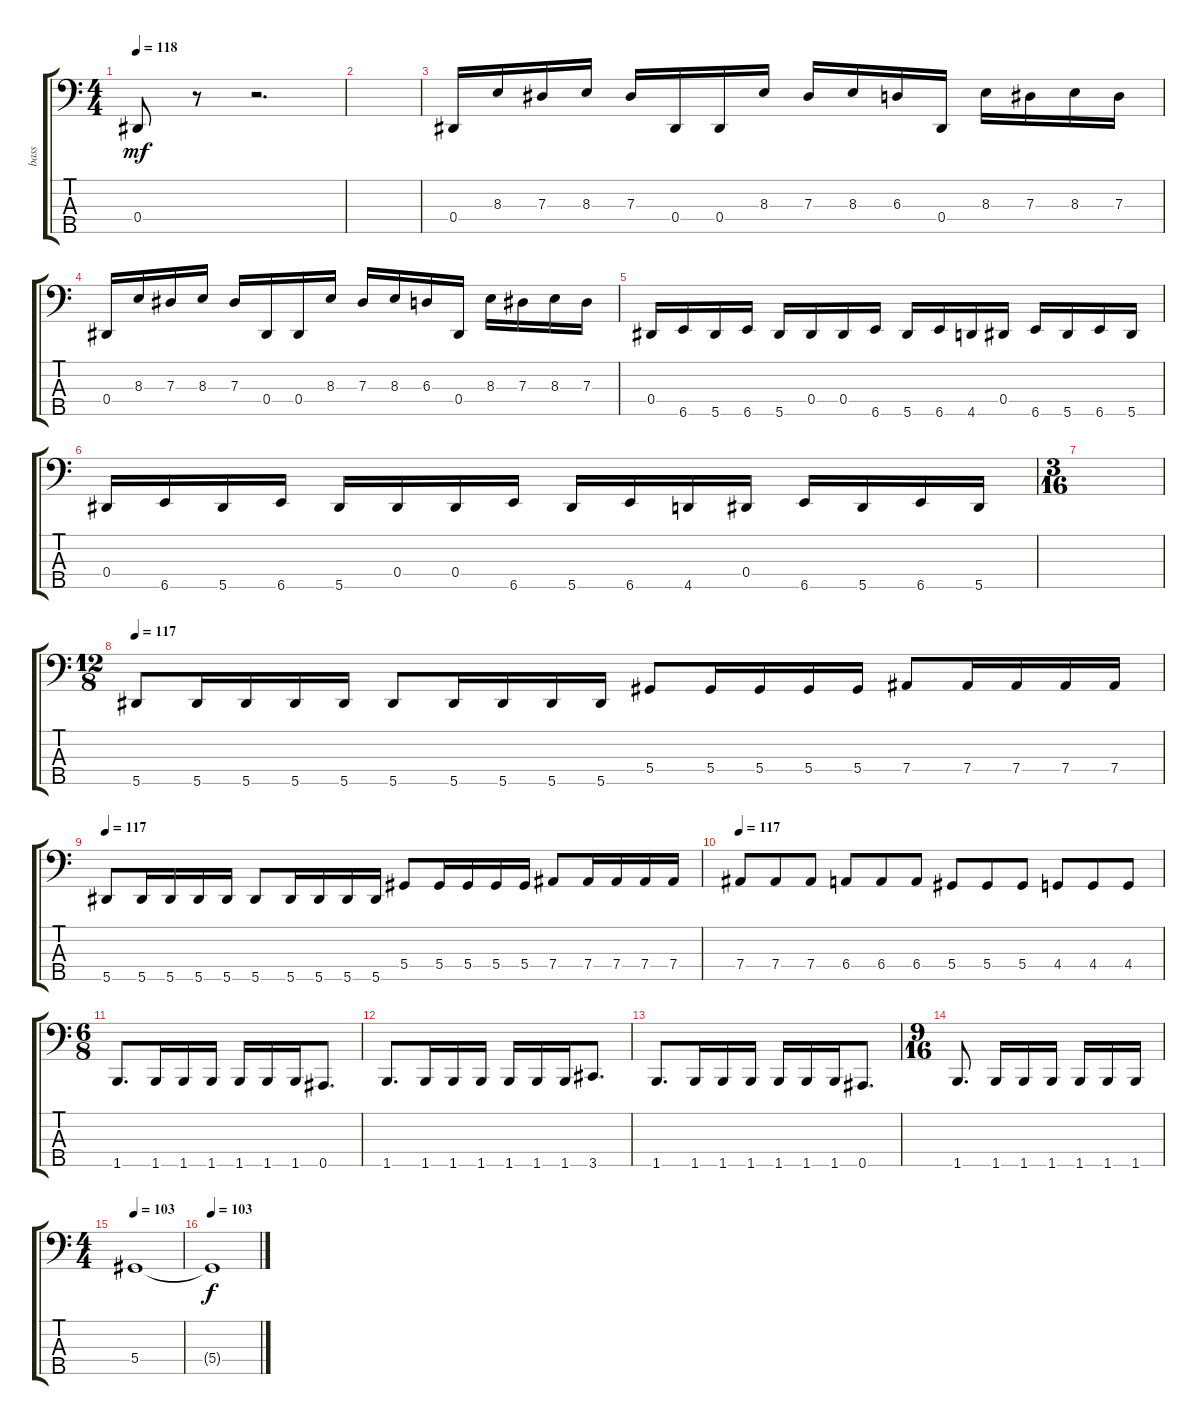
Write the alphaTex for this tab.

\track ("bass" "bass") {instrument electricbasspick}
\staff {score tabs}
\tuning (Gb2 Db2 Ab1 Eb1 Bb0) {hide}
\ts (4 4)
\tempo 118
\clef f4
\ks c
0.4.8{dy mf} r.8 r.2{d} |
|
0.4.16 8.3.16 7.3.16 8.3.16 7.3.16 0.4.16 0.4.16 8.3.16 7.3.16 8.3.16 6.3.16 0.4.16 8.3.16 7.3.16 8.3.16 7.3.16 |
0.4.16 8.3.16 7.3.16 8.3.16 7.3.16 0.4.16 0.4.16 8.3.16 7.3.16 8.3.16 6.3.16 0.4.16 8.3.16 7.3.16 8.3.16 7.3.16 |
0.4.16 6.5.16 5.5.16 6.5.16 5.5.16 0.4.16 0.4.16 6.5.16 5.5.16 6.5.16 4.5.16 0.4.16 6.5.16 5.5.16 6.5.16 5.5.16 |
0.4.16 6.5.16 5.5.16 6.5.16 5.5.16 0.4.16 0.4.16 6.5.16 5.5.16 6.5.16 4.5.16 0.4.16 6.5.16 5.5.16 6.5.16 5.5.16 |
\ts (3 16)
|
\ts (12 8)
\tempo 117
5.5.8 5.5.16 5.5.16 5.5.16 5.5.16 5.5.8 5.5.16 5.5.16 5.5.16 5.5.16 5.4.8 5.4.16 5.4.16 5.4.16 5.4.16 7.4.8 7.4.16 7.4.16 7.4.16 7.4.16 |
\tempo 117
5.5.8 5.5.16 5.5.16 5.5.16 5.5.16 5.5.8 5.5.16 5.5.16 5.5.16 5.5.16 5.4.8 5.4.16 5.4.16 5.4.16 5.4.16 7.4.8 7.4.16 7.4.16 7.4.16 7.4.16 |
\tempo 117
7.4.8 7.4.8 7.4.8 6.4.8 6.4.8 6.4.8 5.4.8 5.4.8 5.4.8 4.4.8 4.4.8 4.4.8 |
\ts (6 8)
1.5.8{d} 1.5.16 1.5.16 1.5.16 1.5.16 1.5.16 1.5.16 0.5.8{d} |
1.5.8{d} 1.5.16 1.5.16 1.5.16 1.5.16 1.5.16 1.5.16 3.5.8{d} |
1.5.8{d} 1.5.16 1.5.16 1.5.16 1.5.16 1.5.16 1.5.16 0.5.8{d} |
\ts (9 16)
1.5.8{d} 1.5.16 1.5.16 1.5.16 1.5.16 1.5.16 1.5.16 |
\ts (4 4)
\tempo 103
5.4.1 |
\tempo 103
5.4{t}.1{dy f}
